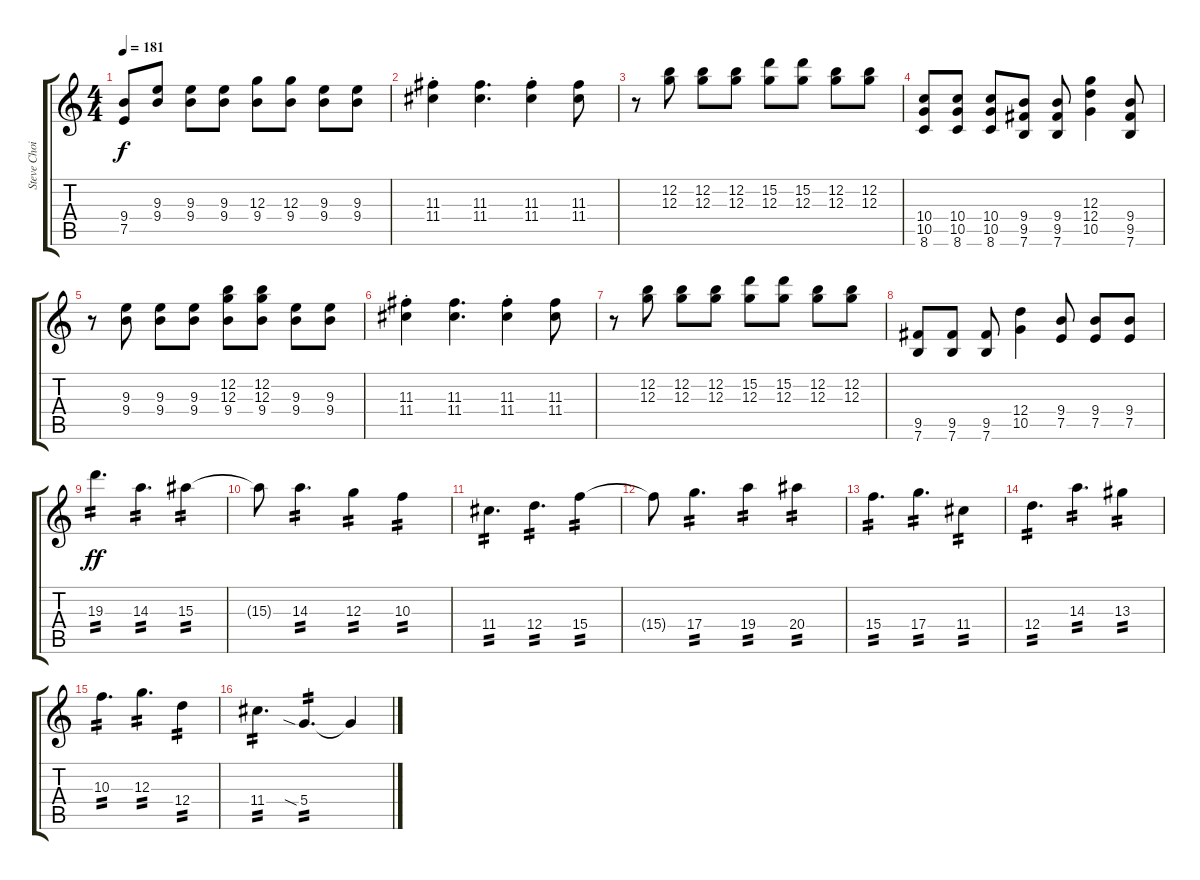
\track ("Steve Choi Guitar" "Steve Choi") {instrument distortionguitar}
\staff {score tabs}
\tuning (E4 B3 G3 D3 A2 E2) {hide}
\ts (4 4)
\tempo 181
\clef g2
\ks c
(9.4{t} 7.5{t}).8{dy f} (9.3 9.4).8 (9.3 9.4).8 (9.3 9.4).8 (12.3 9.4).8 (12.3 9.4).8 (9.3 9.4).8 (9.3 9.4).8 |
(11.3{st} 11.4{st}).4 (11.3 11.4).4{d} (11.3{st} 11.4{st}).4 (11.3 11.4).8 |
r.8 (12.2 12.3).8 (12.2 12.3).8 (12.2 12.3).8 (15.2 12.3).8 (15.2 12.3).8 (12.2 12.3).8 (12.2 12.3).8 |
(10.4 10.5 8.6).8 (10.4 10.5 8.6).8 (10.4 10.5 8.6).8 (9.4 9.5 7.6).8 (9.4 9.5 7.6).8 (12.3 12.4 10.5).4 (9.4 9.5 7.6).8 |
r.8 (9.3 9.4).8 (9.3 9.4).8 (9.3 9.4).8 (12.2 12.3 9.4).8 (12.2 12.3 9.4).8 (9.3 9.4).8 (9.3 9.4).8 |
(11.3{st} 11.4{st}).4 (11.3 11.4).4{d} (11.3{st} 11.4{st}).4 (11.3 11.4).8 |
r.8 (12.2 12.3).8 (12.2 12.3).8 (12.2 12.3).8 (15.2 12.3).8 (15.2 12.3).8 (12.2 12.3).8 (12.2 12.3).8 |
(9.5 7.6).8 (9.5 7.6).8 (9.5 7.6).8 (12.4 10.5).4 (9.4 7.5).8 (9.4 7.5).8 (9.4 7.5).8 |
19.3.4{d tp 2 dy ff} 14.3.4{d tp 2} 15.3.4{tp 2} |
15.3{t}.8 14.3.4{d tp 2} 12.3.4{tp 2} 10.3.4{tp 2} |
11.4.4{d tp 2} 12.4.4{d tp 2} 15.4.4{tp 2} |
15.4{t}.8 17.4.4{d tp 2} 19.4.4{tp 2} 20.4.4{tp 2} |
15.4.4{d tp 2} 17.4.4{d tp 2} 11.4.4{tp 2} |
12.4.4{d tp 2} 14.3.4{d tp 2} 13.3.4{tp 2} |
10.3.4{d tp 2} 12.3.4{d tp 2} 12.4.4{tp 2} |
11.4.4{d tp 2} 5.4{sia}.4{d tp 2} 5.4{t}.4
